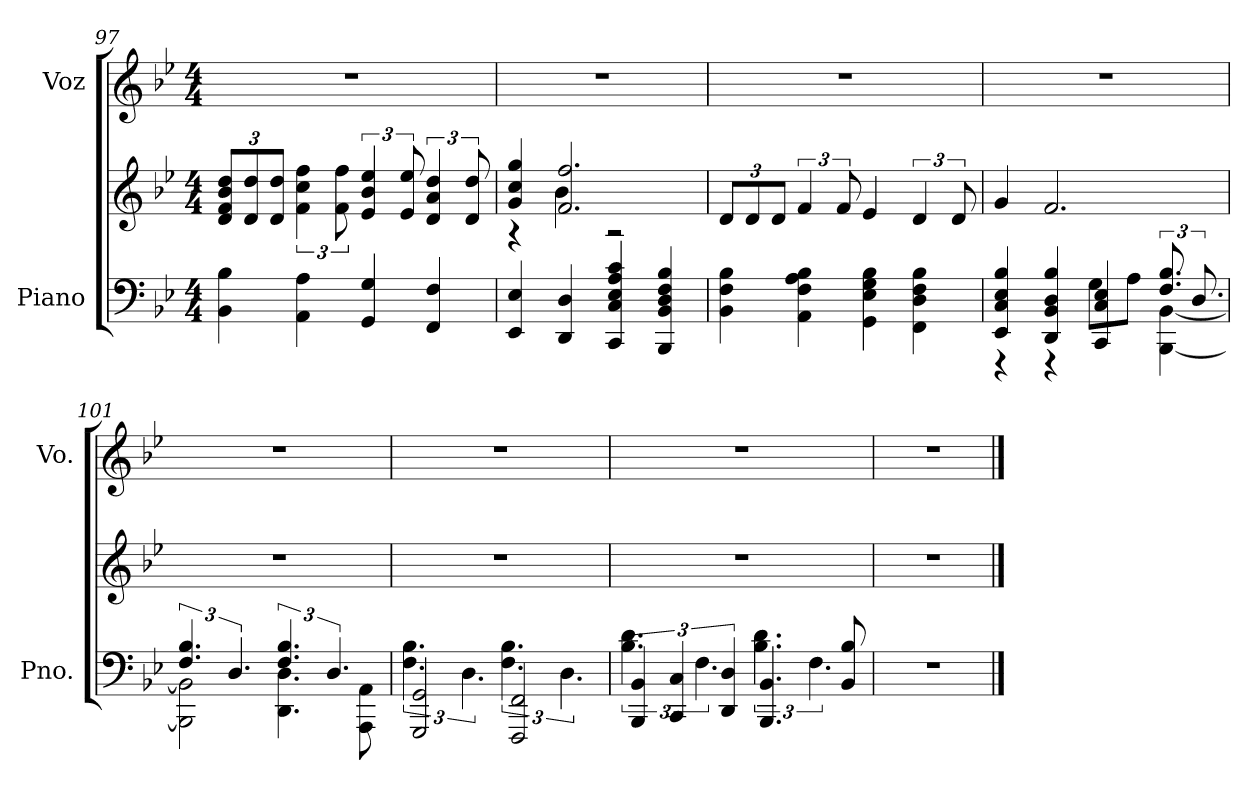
**kern	**kern	**kern
*part2	*part2	*part1
*staff3	*staff2	*staff1
*I"Piano	*	*I"Voz
*I'Pno.	*	*I'Vo.
!!LO:LB:g=z
*clefF4	*clefG2	*clefG2
*k[b-e-]	*k[b-e-]	*k[b-e-]
*M4/4	*M4/4	*M4/4
*	*Xbrackettup	*
=97	=97	=97
4BB-\ 4B-\	12d/ 12f/ 12b-/ 12dd/L	1r
.	12d/ 12dd/	.
.	12d/ 12dd/J	.
*	*brackettup	*
4AA\ 4A\	6f\ 6cc\ 6ff\	.
.	12f\ 12ff\	.
4GG/ 4G/	6e-/ 6b-/ 6ee-/	.
.	12e-/ 12ee-/	.
4FF/ 4F/	6d/ 6a/ 6dd/	.
.	12d/ 12dd/	.
=98	=98	=98
*	*^	*
4EE-/ 4E-/	4g/ 4cc/ 4gg/	4r	1r
4DD/ 4D/	2.f/ 2.ff/	4b-\	.
4CC/ 4C/ 4E-/ 4A/ 4c/	.	2r	.
4BBB-/ 4BB-/ 4D/ 4F/ 4B-/	.	.	.
*	*v	*v	*
=99	=99	=99
*	*Xbrackettup	*
4BB-\ 4F\ 4B-\	12d/L	1r
.	12d/	.
.	12d/J	.
*	*brackettup	*
4AA\ 4F\ 4A\ 4B-\	6f/	.
.	12f/	.
4GG\ 4E-\ 4G\ 4B-\	4e-/	.
4FF\ 4D\ 4F\ 4B-\	6d/	.
.	12d/	.
=100	=100	=100
*^	*	*
4EE-/ 4C/ 4E-/ 4B-/	4r	4g/	1r
4DD/ 4BB-/ 4D/ 4B-/	4r	2.f/	.
4CC/ 4C/ 4E-/	8G\L	.	.
.	8A\J	.	.
12.F/ 12.B-/	[4BBB-\ [4BB-\	.	.
12.D/	.	.	.
=101	=101	=101	=101
6.F/ 6.B-/	2BBB-\] 2BB-\]	1r	1r
6.D/	.	.	.
6.F/ 6.B-/	4.DD\ 4.D\	.	.
6.D/	.	.	.
.	8AAA\ 8AA\	.	.
!!LO:LB:g=z
=102	=102	=102	=102
2GGG/ 2GG/	6.F\ 6.B-\	1r	1r
.	6.D\	.	.
2FFF/ 2FF/	6.F\ 6.B-\	.	.
.	6.D\	.	.
=103	=103	=103	=103
6BBB-/ 6BB-/	6.B-\ 6.d\	1r	1r
6CC/ 6C/	.	.	.
.	6.F\	.	.
6DD/ 6D/	.	.	.
4.BBB-/ 4.BB-/	6.B-\ 6.d\	.	.
.	6.F\	.	.
8BB-/ 8B-/	.	.	.
*v	*v	*	*
=104	=104	=104
1r	1r	1r
==	==	==
*-	*-	*-
